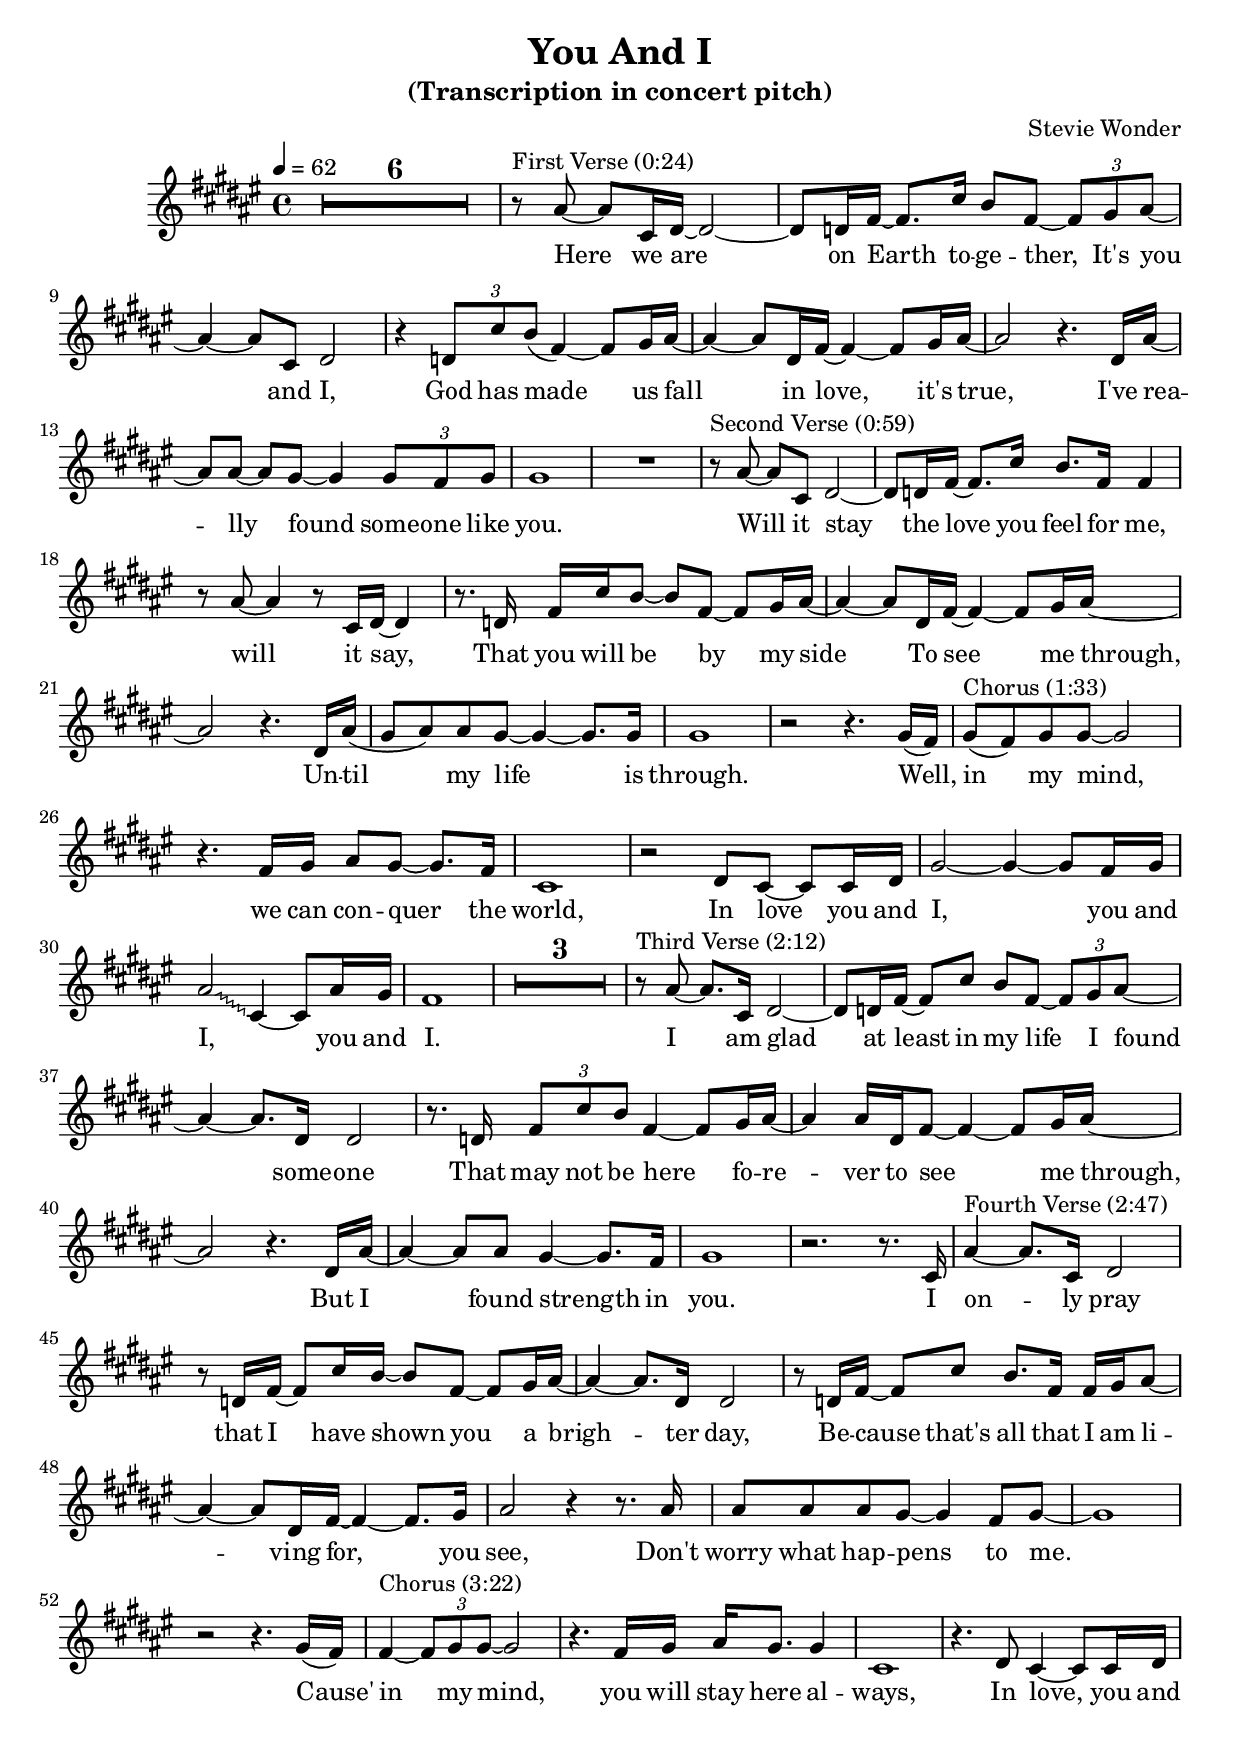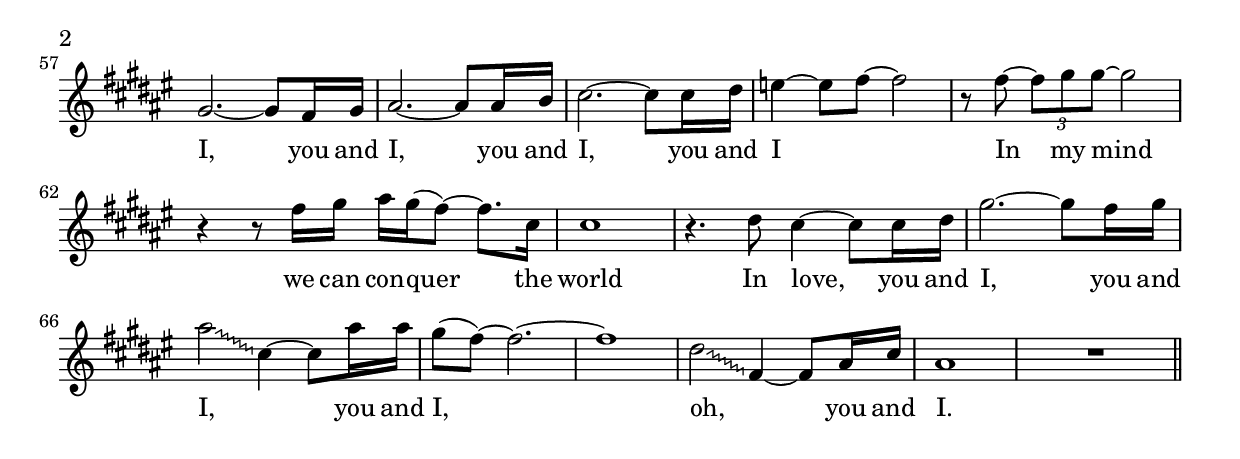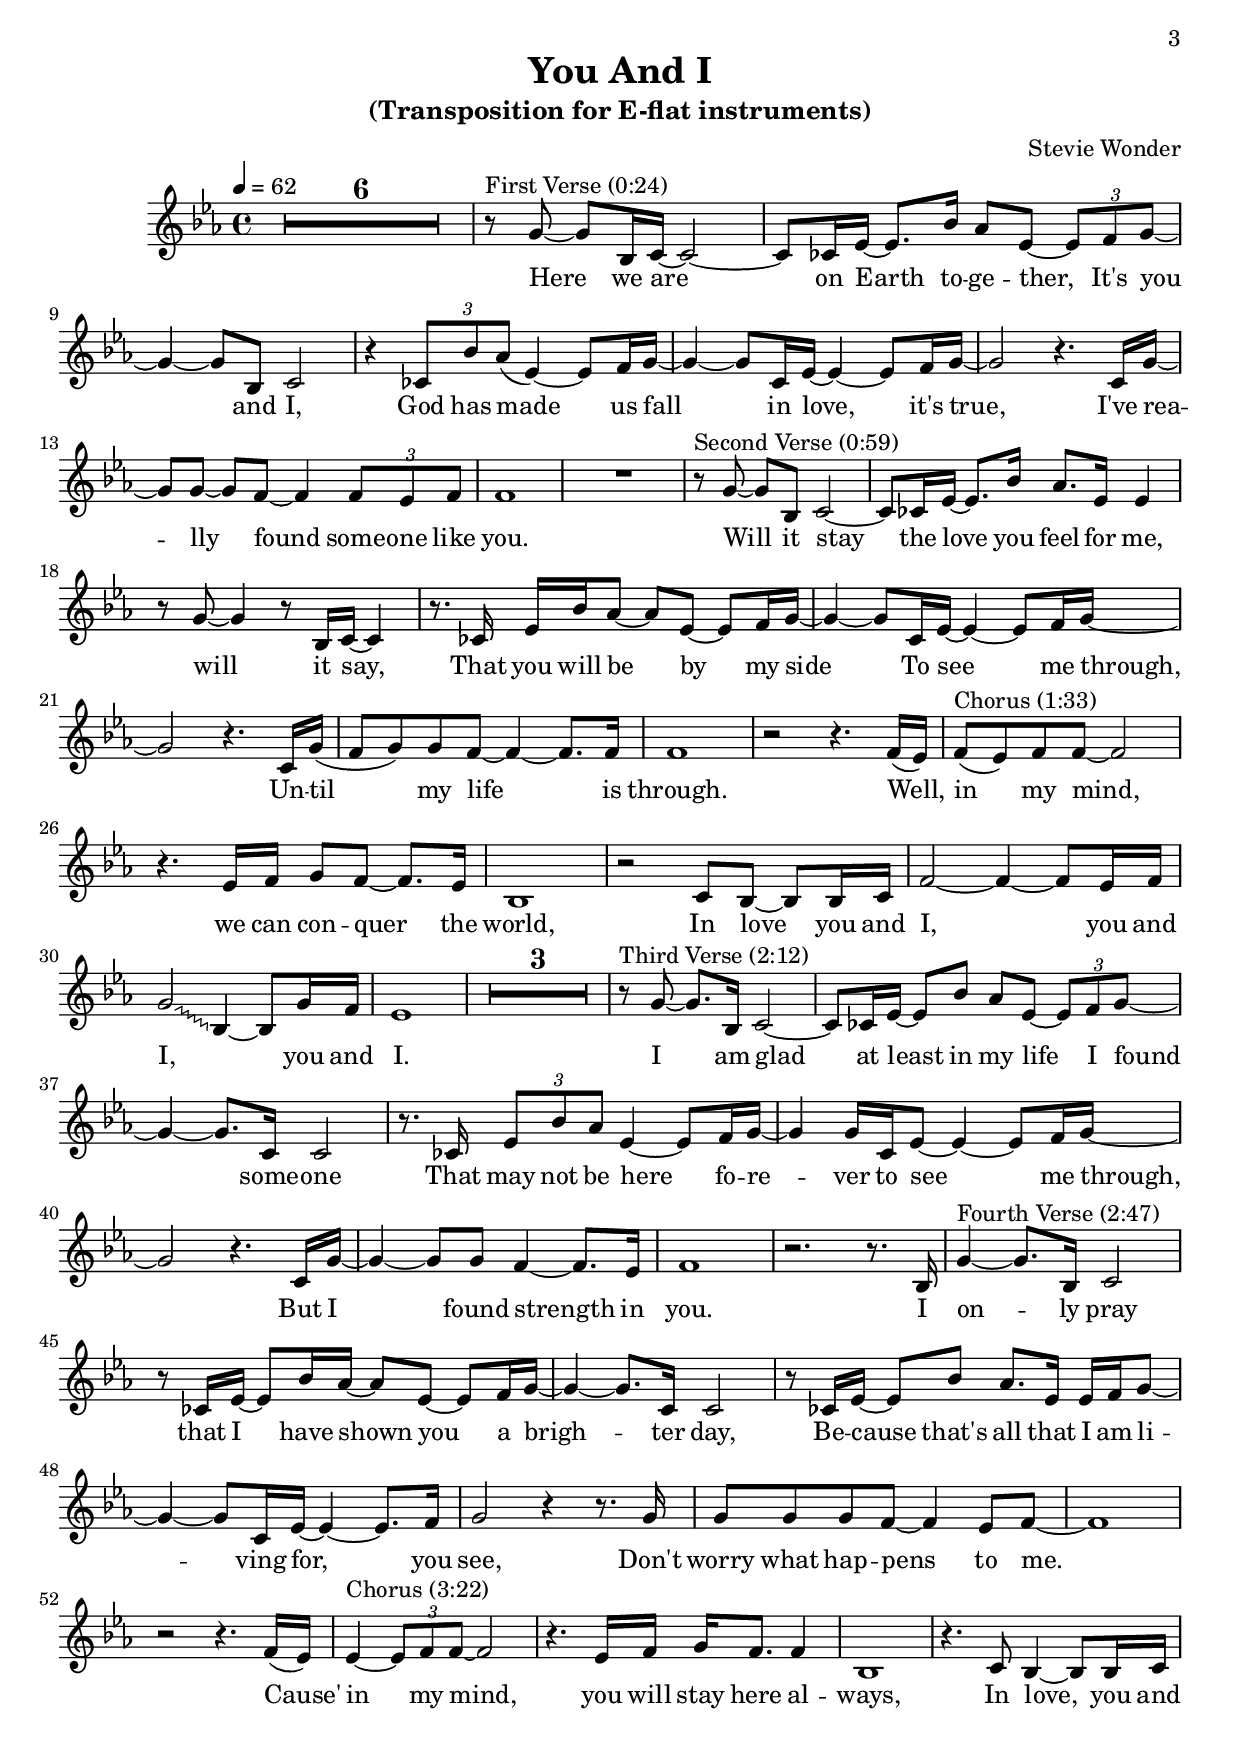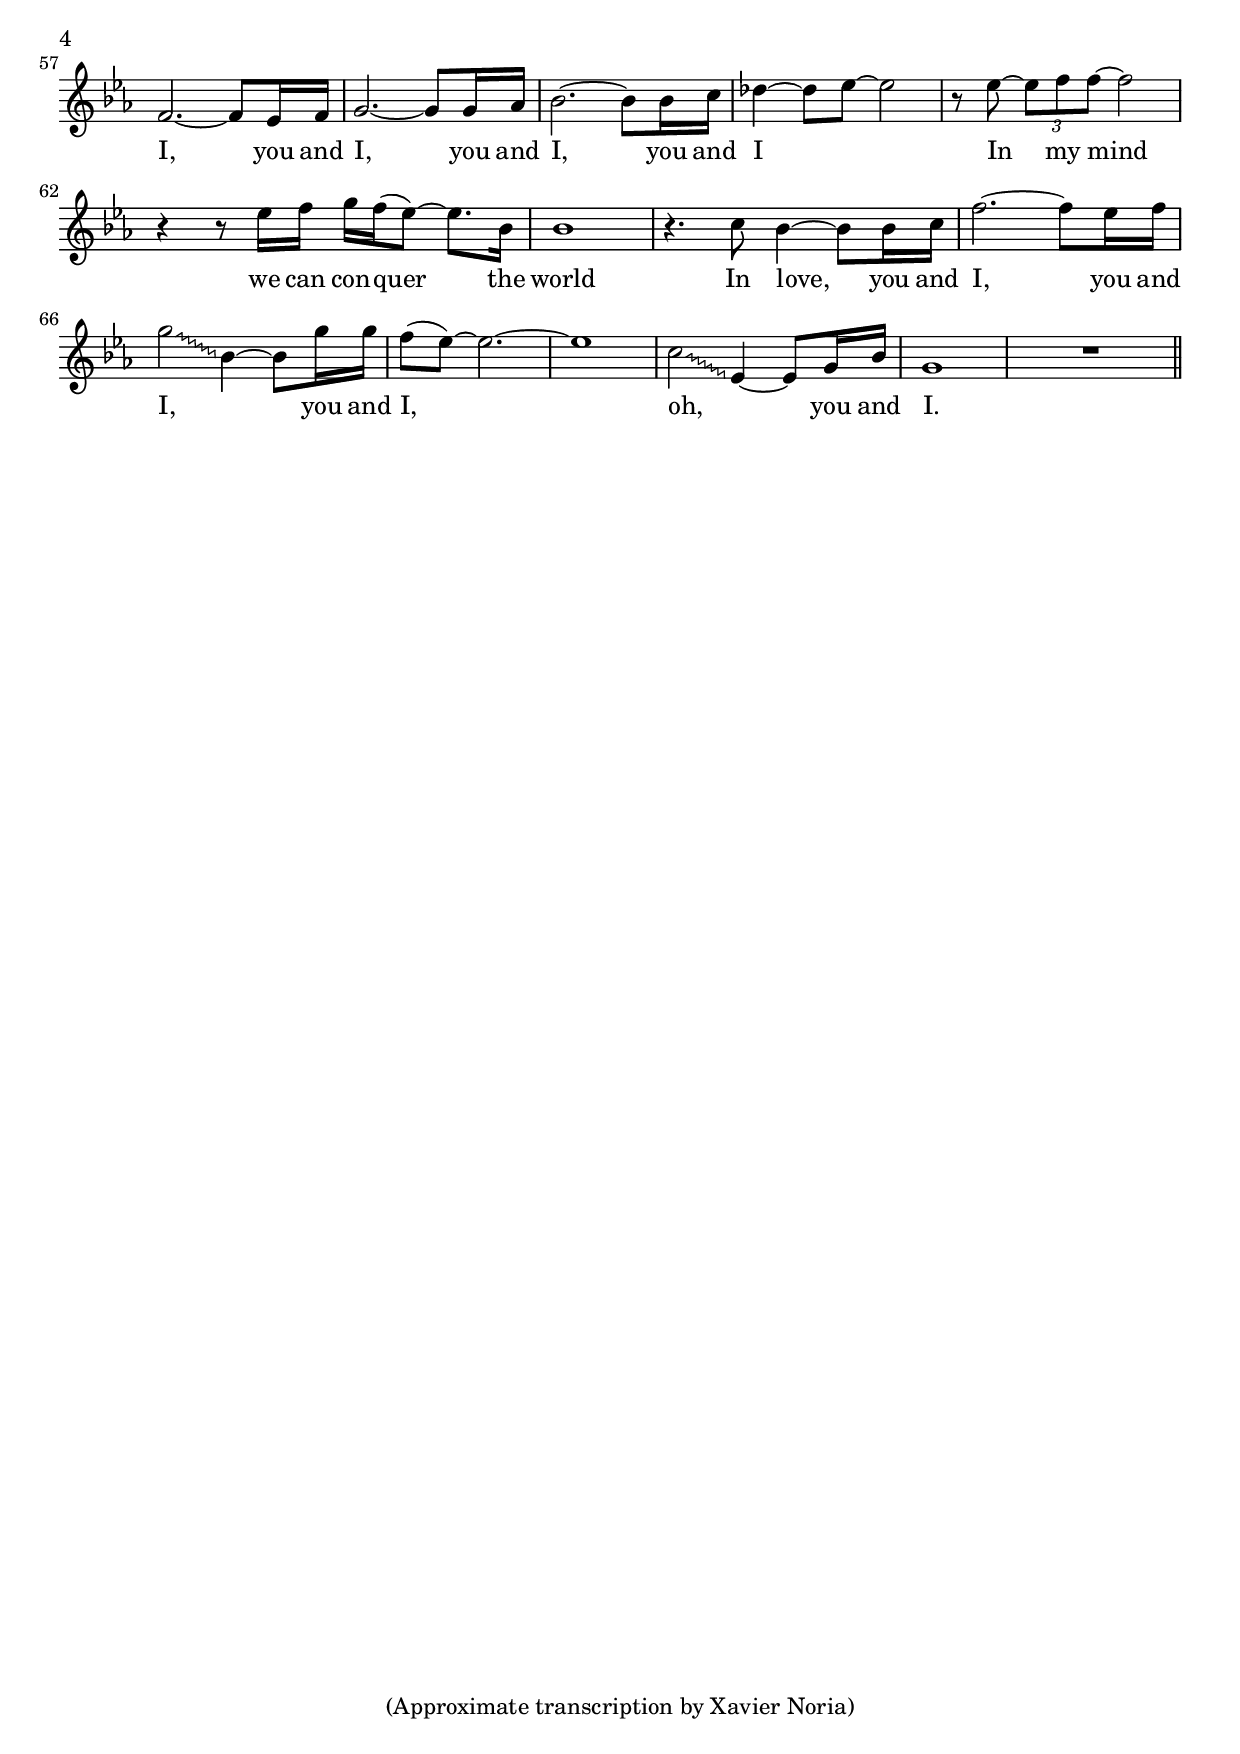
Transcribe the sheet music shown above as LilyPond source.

\version "2.16.1"

\include "english.ly"

\header {
  title    = "You And I"
  composer = "Stevie Wonder"
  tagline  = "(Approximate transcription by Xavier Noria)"
}

melody = \relative c'' {
  \clef treble
  \key fs \major
  \time 4/4
  \tempo 4 = 62

  \compressFullBarRests
  \override MultiMeasureRest #'expand-limit = #2
  \override Glissando #'style = #'zigzag


  % --- Introduction -----------------------------------------------------------

  % 1 ~ 0:00
  R1*6 |


  % --- First Verse ------------------------------------------------------------

  % 7 ~ 0:24
  r8^"First Verse (0:24)" as ~ as cs,16  ds16 ~ ds2 ~ |

  % 8 ~ 0:28
  ds8 d16 fs ~ fs8. cs'16 b8 fs ~ \times 2/3 { fs gs as ~ } |

  % 9 ~ 0:32
  as4 ~ as8 cs,8 ds2 |

  % 10 ~ 0:35
  r4 \times 2/3 { d8 cs' b( } fs4) ~ fs8 gs16 as ~ |

  % 11 ~ 0:39
  as4 ~ as8 ds,16 fs ~ fs4 ~ fs8 gs16 as ~ |

  % 12 ~ 0:43
  as2 r4. ds,16 as' ~ |

  % 13 ~ 0:47
  as8[ as] ~ as gs ~ gs4 \times 2/3 { gs8 fs gs } |

  % 14 ~ 0:51
  gs1 |

  % 15 ~ 0:55
  R1 |


  % --- Second Verse -----------------------------------------------------------

  % 16 ~ 0:59
  r8^"Second Verse (0:59)" as8 ~ as[ cs,] ds2 ~ |

  % 17 ~ 1:03
  ds8 d16 fs ~ fs8. cs'16 b8. fs16 fs4 |

  % 18 ~ 1:06
  r8 as ~ as4 r8 cs,16 ds ~ ds4 |

  % 19 ~ 1:10
  r8. d16 fs cs' b8 ~ b8 fs ~ fs8 gs16 as ~ |

  % 20 ~ 1:14
  as4 ~ as8 ds,16 fs ~ fs4 ~ fs8 gs16 as ~ |

  % 21 ~ 1:18
  as2 r4. ds,16 as'( |

  % 22 ~ 1:22
  gs8 as8) as gs ~ gs4 ~ gs8. gs16  |

  % 23 ~ 1:26
  gs1 |

  % 24 ~ 1:30
  r2 r4. gs16( fs) |


  % --- Chrorus ----------------------------------------------------------------

  % 25 ~ 1:33
  gs8(^"Chorus (1:33)" fs8) gs8 gs ~ gs2 |

  % 26 ~ 1:37
  r4. fs16 gs as8 gs8 ~ gs8. fs16 |

  % 27 ~ 1:41
  cs1 |

  % 28 ~ 1:45
  r2 ds8 cs ~ cs cs16 ds |

  % 29 ~ 1:49
  gs2 ~ gs4 ~ gs8 fs16 gs16 |

  % 30 ~ 1:53
  as2 \glissando cs,4 ~ cs8 as'16 gs16 |

  % 31 ~ 1:57
  fs1 |


  % --- Bridge -----------------------------------------------------------------

  % 32 ~ 2:00
  R1*3


  % --- Third Verse ------------------------------------------------------------

  % 35 ~ 2:12
  r8^"Third Verse (2:12)" as ~ as8. cs,16 ds2 ~ |

  % 36 ~ 2:16
  ds8 d16 fs ~ fs8 cs' b fs ~ \times 2/3 { fs gs as ~ } |

  % 37 ~ 2:20
  as4 ~ as8. ds,16 ds2 |

  % 38 ~ 2:24
  r8. d16 \times 2/3 { fs8 cs' b } fs4 ~ fs8 gs16 as ~ |

  % 39 ~ 2:28
  as4 as16 ds,16 fs8 ~ fs4 ~ fs8 gs16 as ~ |

  % 40 ~ 2:3
  as2 r4. ds,16 as' ~ |

  % 41 ~ 2:35
  as4 ~ as8 as gs4 ~ gs8. fs16 |

  % 42 ~ 2:39
  gs1 |

  % 43 ~ 2:43
  r2. r8. cs,16 |


  % --- Fourth Verse -----------------------------------------------------------

  % 44 ~ 2:47
  as'4^"Fourth Verse (2:47)" ~ as8.[ cs,16] ds2 |

  % 45 ~ 2:51
  r8 d16[ fs] ~ fs8 cs'16 b ~ b8 fs ~ fs gs16 as ~ |

  % 46 ~ 2:55
  as4 ~ as8. ds,16 ds2 |

  % 47 ~ 2:59
  r8 d16[ fs] ~ fs8 cs' b8. fs16 fs gs as8 ~ |

  % 48 ~ 3:02
  as4 ~ as8 ds,16 fs ~ fs4 ~ fs8. gs16 |

  % 49 ~ 3:06
  as2 r4 r8. as16 |

  % 50 ~ 3:10
  as8 as as gs ~ gs4 fs8 gs ~ |

  % 51 ~ 3:14
  gs1 |

  % 52 ~ 3:18
  r2 r4. gs16( fs) |


  % --- Chorus -----------------------------------------------------------------

  % 53 ~ 3:22
  fs4^"Chorus (3:22)" ~ \times 2/3 { fs8 gs gs ~ } gs2 |

  % 54 ~ 3:26
  r4. fs16[ gs] as gs8. gs4 |

  % 55 ~ 3:30
  cs,1 |

  % 56 ~ 3:33
  r4. ds8 cs4 ~ cs8 cs16 ds |

  % 57 ~ 3:37
  gs2. ~ gs8 fs16 gs |

  % 58 ~ 3:41
  as2. ~ as8 as16 b |

  % 59 ~ 3:45
  cs2. ~ cs8 cs16 ds |

  % 60 ~ 3:49
  e4 ~ e8 fs8 ~ fs2 |

  % 61 ~ 3:53
  r8 fs ~ \times 2/3 { fs gs gs ~ } gs2 |

  % 62 ~ 3:57
  r4 r8 fs16 gs as gs( fs8) ~ fs8. cs16 |

  % 63 ~ 4:00
  cs1 |

  % 65 ~ 4:04
  r4. ds8 cs4 ~ cs8 cs16 ds |

  % 66 ~ 4:08
  gs2. ~ gs8 fs16 gs |

  % 67 ~ 4:12
  as2 \glissando cs,4 ~ cs8 as'16 as |

  % 68 ~ 4:16
  gs8( fs) ~ fs2. ~ |

  % 69 ~ 4:20
  fs1 |

  % 70 ~ 4:24
  ds2 \glissando fs,4 ~ fs8 as16 cs |

  % 71 ~ 4:28
  as1 |

  % 72 ~ 4:32
  R1 \bar "||"
}

\addlyrics {
  Here we are on Earth to -- ge -- ther,
  It's you and I,
  God has made us fall in love, it's true,
  I've rea -- lly found some -- one like you.

  Will it stay the love you feel for me, will it say,
  That you will be by my side
  To see me through,
  Un -- til my life is through.

  Well, in my mind, we can con -- quer the world,
  In love you and I, you and I, _ you and I.

  I am glad at least in my life I found some -- one
  That may not be here fo -- re -- ver to see me through,
  But I found strength in you.

  I on -- ly pray that I have shown you a brigh -- ter day,
  Be -- cause that's all that I am li -- ving for, you see,
  Don't worry what hap -- pens to me.

  Cause' in my mind, you will stay here al -- ways,
  In love, you and I, you and I, you and I, you and I _
  In my mind we can con -- quer the world
  In love, you and I, you and I, _ you and I, oh, _ you and I.
}


\bookpart {
  \header {
    subtitle = "(Transcription in concert pitch)"
  }

  \score {
    { \melody }
  }
}

\bookpart {
  \header {
    subtitle = "(Transposition for E-flat instruments)"
  }

  \score {
    { \transpose ds c \melody } % "ds" because "ef" yields a weird key
  }
}
